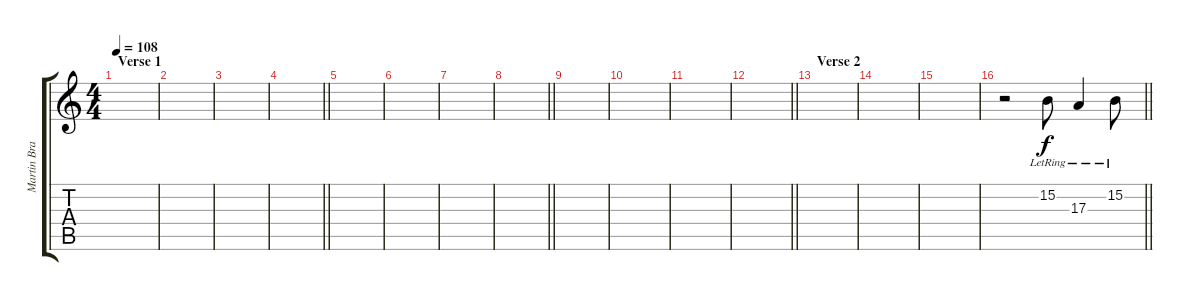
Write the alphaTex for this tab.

\track ("Martin Brandstrom" "Martin Bra") {instrument electricgrandpiano}
\staff {score tabs}
\tuning (Db4 Ab3 E3 B2 Gb2 B1) {hide}
\ts (4 4)
\section ("" "Verse 1")
\tempo 108
\clef g2
\ks c
|
|
|
\barLineRight lightlight
|
\section ("" "")
|
|
|
\barLineRight lightlight
|
\section ("" "")
|
|
|
\barLineRight lightlight
|
\section ("" "Verse 2")
|
|
|
\barLineRight lightlight
r.2 15.2{lr}.8 17.3{lr}.4 15.2{lr}.8
